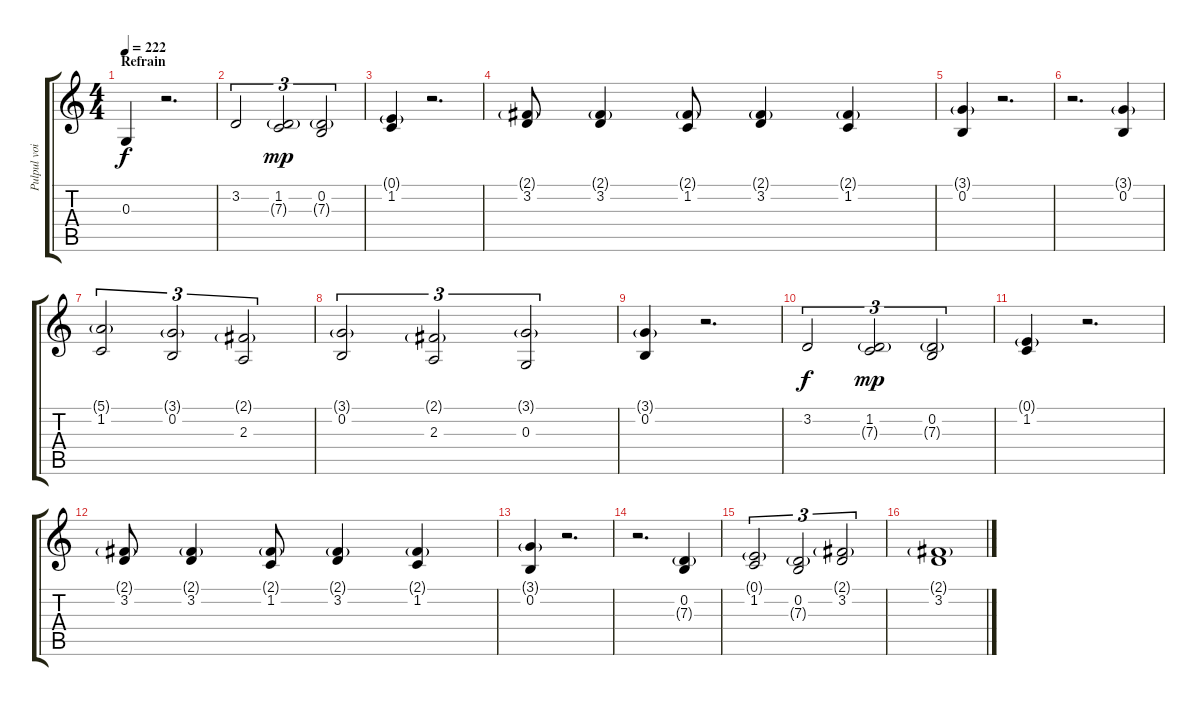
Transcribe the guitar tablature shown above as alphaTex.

\track ("Pulpul voix" "Pulpul voi") {instrument clarinet}
\staff {score tabs}
\tuning (E4 B3 G3 D3 A2 E2) {hide}
\ts (4 4)
\section ("" "Refrain")
\tempo 222
\clef g2
\ks c
0.3.4{dy f} r.2{d} |
3.2.2{tu (3 2)} (1.2 7.3{g}).2{tu (3 2) dy mp} (0.2 7.3{g}).2{tu (3 2)} |
(0.1{g} 1.2).4 r.2{d} |
(2.1{g} 3.2).8 (2.1{g} 3.2).4 (2.1{g} 1.2).8 (2.1{g} 3.2).4 (2.1{g} 1.2).4 |
(3.1{g} 0.2).4 r.2{d} |
r.2{d} (3.1{g} 0.2).4 |
(5.1{g} 1.2).2{tu (3 2)} (3.1{g} 0.2).2{tu (3 2)} (2.1{g} 2.3).2{tu (3 2)} |
(3.1{g} 0.2).2{tu (3 2)} (2.1{g} 2.3).2{tu (3 2)} (3.1{g} 0.3).2{tu (3 2)} |
(3.1{g} 0.2).4 r.2{d} |
3.2.2{tu (3 2) dy f} (1.2 7.3{g}).2{tu (3 2) dy mp} (0.2 7.3{g}).2{tu (3 2)} |
(0.1{g} 1.2).4 r.2{d} |
(2.1{g} 3.2).8 (2.1{g} 3.2).4 (2.1{g} 1.2).8 (2.1{g} 3.2).4 (2.1{g} 1.2).4 |
(3.1{g} 0.2).4 r.2{d} |
r.2{d} (0.2 7.3{g}).4 |
(0.1{g} 1.2).2{tu (3 2)} (0.2 7.3{g}).2{tu (3 2)} (2.1{g} 3.2).2{tu (3 2)} |
(2.1{g} 3.2).1
